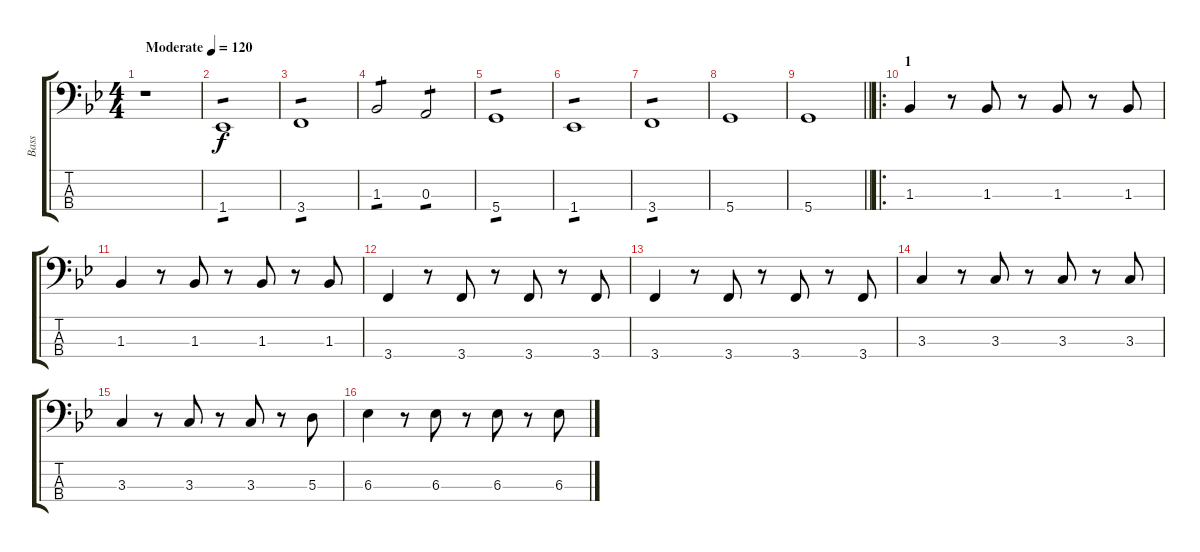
\track ("Bass" "Bass") {instrument electricbassfinger}
\staff {score tabs}
\tuning (G2 D2 A1 D1) {hide}
\ts (4 4)
\tempo (120 "Moderate")
\clef f4
\ks bb
r.1{dy f instrument electricbassfinger} |
1.4.1{tp 1} |
3.4.1{tp 1} |
1.3.2{tp 1} 0.3.2{tp 1} |
5.4.1{tp 1} |
1.4.1{tp 1} |
3.4.1{tp 1} |
5.4.1 |
\barLineRight lightlight
5.4.1 |
\ro
\section ("" "1")
1.3.4 r.8 1.3.8 r.8 1.3.8 r.8 1.3.8 |
1.3.4 r.8 1.3.8 r.8 1.3.8 r.8 1.3.8 |
3.4.4 r.8 3.4.8 r.8 3.4.8 r.8 3.4.8 |
3.4.4 r.8 3.4.8 r.8 3.4.8 r.8 3.4.8 |
3.3.4 r.8 3.3.8 r.8 3.3.8 r.8 3.3.8 |
3.3.4 r.8 3.3.8 r.8 3.3.8 r.8 5.3.8 |
6.3.4 r.8 6.3.8 r.8 6.3.8 r.8 6.3.8
